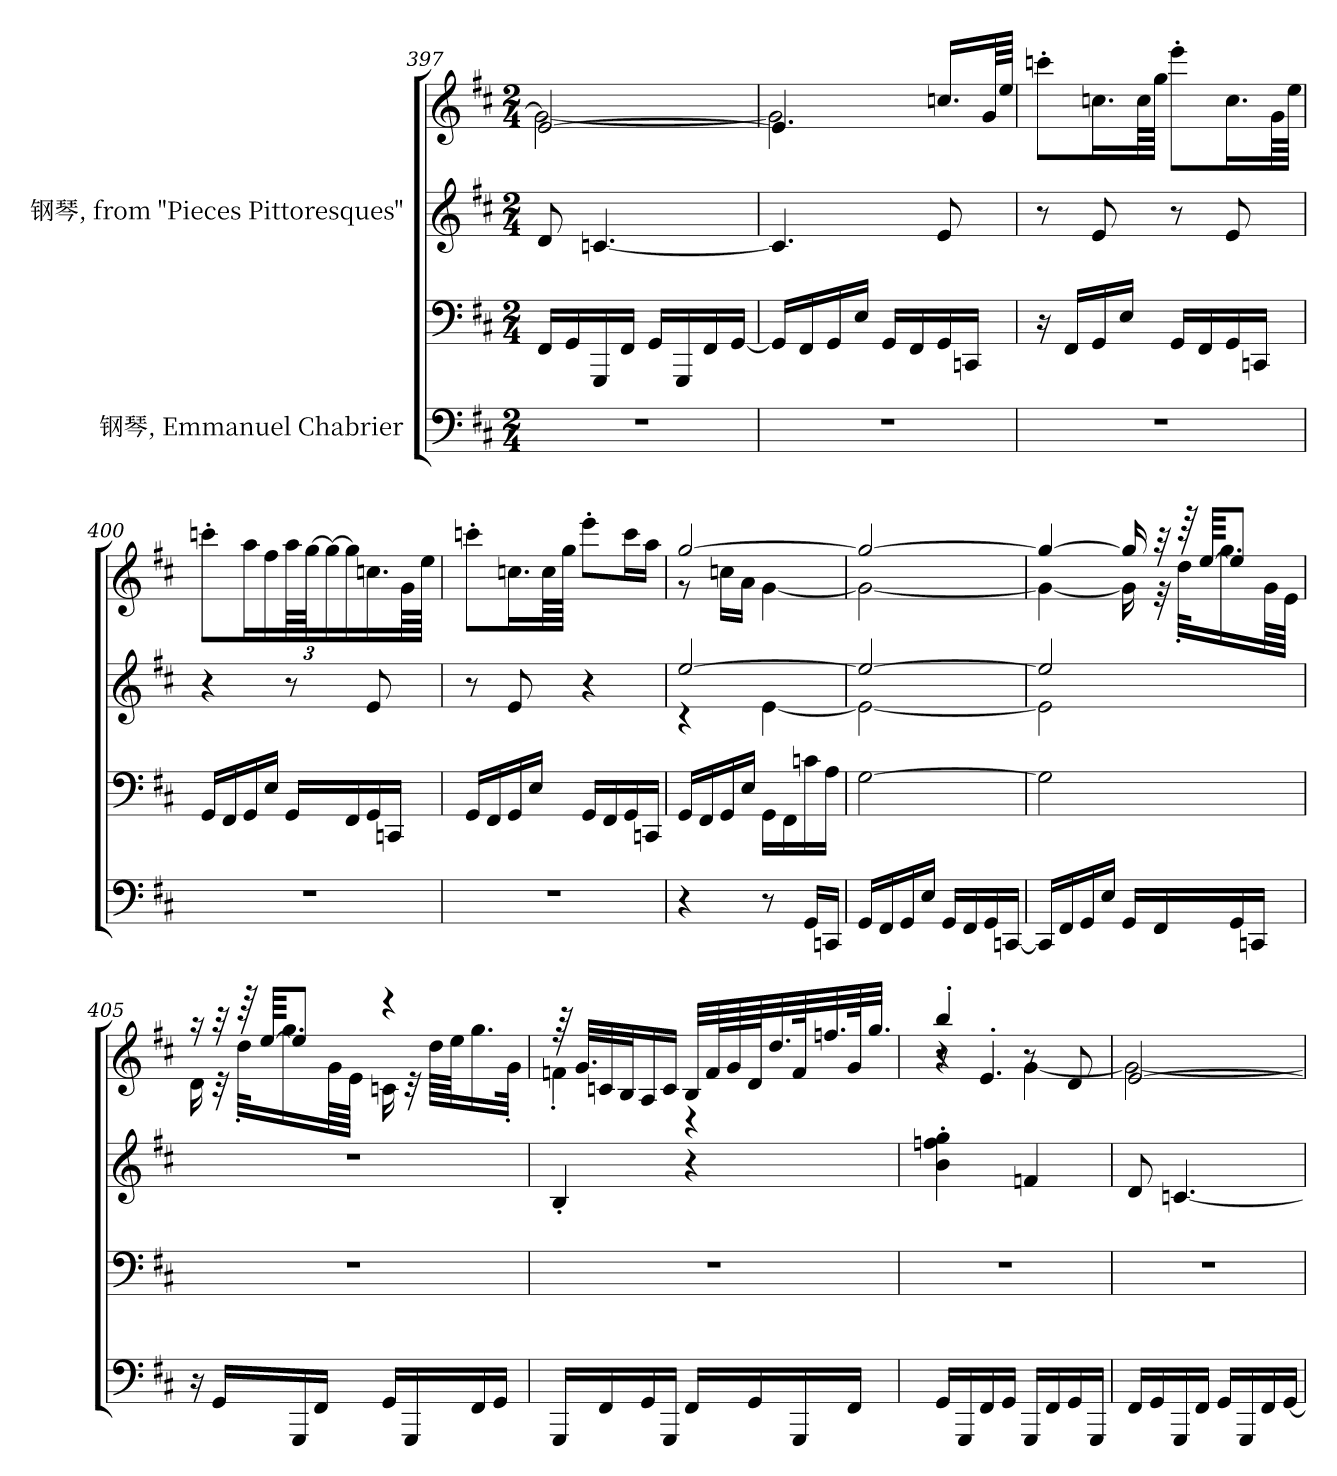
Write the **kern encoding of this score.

**kern	**kern	**kern	**kern
*part2	*part2	*part1	*part1
*staff4	*staff3	*staff2	*staff1
*I"钢琴, Emmanuel Chabrier	*	*I"钢琴, from &quot;Pieces Pittoresques&quot;	*
*clefF4	*clefF4	*clefG2	*clefG2
*k[f#c#]	*k[f#c#]	*k[f#c#]	*k[f#c#]
*M2/4	*M2/4	*M2/4	*M2/4
=397	=397	=397	=397
*	*	*	*^
2r	16FF#/LL	8d/	[2e/	2g\_
.	16GG/	.	.	.
.	16GGG/	[4.cn/	.	.
.	16FF#/JJ	.	.	.
.	16GG/LL	.	.	.
.	16GGG/	.	.	.
.	16FF#/	.	.	.
.	[16GG/JJ	.	.	.
!!LO:LB:g=z	!!
=398	=398	=398	=398	=398
2r	16GG/LL]	4.c/]	4.e/]	2g\]
.	16FF#/	.	.	.
.	16GG/	.	.	.
.	16E/JJ	.	.	.
.	16GG/LL	.	.	.
.	16FF#/	.	.	.
.	16GG/	8e/	16.ccn/LL	.
.	16CCn/JJ	.	.	.
.	.	.	64g/LL	.
.	.	.	64ee/JJJJ	.
*	*	*	*v	*v
=399	=399	=399	=399
2r	16r	8r	8cccn'\L
.	16FF#/LL	.	.
.	16GG/	8e/	16.ccn\L
.	16E/JJ	.	.
.	.	.	64cc\LL
.	.	.	64gg\JJJJ
.	16GG/LL	8r	8eee'\L
.	16FF#/	.	.
.	16GG/	8e/	16.cc\L
.	16CCn/JJ	.	.
.	.	.	64g\LL
.	.	.	64ee\JJJJ
=400	=400	=400	=400
2r	16GG/LL	4r	8cccn'\L
.	16FF#/	.	.
.	16GG/	.	16aa\L
.	16E/JJ	.	16ff#\
*	*	*	*Xbrackettup
.	16GG/LL	8r	96aa\LL
.	.	.	[96gg\JJ
.	.	.	24gg\_
.	16FF#/	.	16gg\]
.	16GG/	8e/	16.ccn\
.	16CCn/JJ	.	.
.	.	.	64g\LL
.	.	.	64ee\JJJJ
!!LO:PB:g=z
=401	=401	=401	=401
2r	16GG/LL	8r	8cccn'\L
.	16FF#/	.	.
.	16GG/	8e/	16.ccn\L
.	16E/JJ	.	.
.	.	.	64cc\LL
.	.	.	64gg\JJJJ
.	16GG/LL	4r	8eee'\L
.	16FF#/	.	.
.	16GG/	.	16ccc\L
.	16CCn/JJ	.	16aa\JJ
=402	=402	=402	=402
*	*	*^	*^
4r	16GG/LL	[2ee/	4r	[2gg/	8r
.	16FF#/	.	.	.	.
.	16GG/	.	.	.	16ccn\LL
.	16E/JJ	.	.	.	16a\JJ
8r	16GG\LL	.	[4e\	.	[4g\
.	16FF#\	.	.	.	.
16GG/LL	16cn\	.	.	.	.
16CCn/JJ	16A\JJ	.	.	.	.
=403	=403	=403	=403	=403	=403
16GG/LL	[2G\	2ee/_	2e\_	2gg/_	2g\_
16FF#/	.	.	.	.	.
16GG/	.	.	.	.	.
16E/JJ	.	.	.	.	.
16GG/LL	.	.	.	.	.
16FF#/	.	.	.	.	.
16GG/	.	.	.	.	.
[16CCn/JJ	.	.	.	.	.
!!LO:LB:g=z	!!
=404	=404	=404	=404	=404	=404
16CC/LL]	2G\]	2ee/]	2e\]	4gg/_	4g\_
16FF#/	.	.	.	.	.
16GG/	.	.	.	.	.
16E/JJ	.	.	.	.	.
16GG/LL	.	.	.	16gg/]	16g\]
16FF#/	.	.	.	32r	32r
.	.	.	.	64r	32dd'\KLL
.	.	.	.	[64ee/KKKL	.
16GG/	.	.	.	8ee/J]	16.gg\
16CCn/JJ	.	.	.	.	.
.	.	.	.	.	64g\LL
.	.	.	.	.	64e\JJJJ
*	*	*v	*v	*	*
=405	=405	=405	=405	=405
16r	2r	2r	16r	16d\
16GG/LL	.	.	32r	32r
.	.	.	64r	32dd'\KLL
.	.	.	[64ee/KKKL	.
16GGG/	.	.	8ee/J]	16.gg\
16FF#/JJ	.	.	.	.
.	.	.	.	64g\LL
.	.	.	.	64e\JJJJ
16GG/LL	.	.	4r	16cn\
16GGG/	.	.	.	32r
.	.	.	.	64dd\LLLL
.	.	.	.	64ee\JJ
16FF#/	.	.	.	16.gg\
16GG/JJ	.	.	.	.
.	.	.	.	32g'\JJk
!!LO:LB:g=z	!!
=406	=406	=406	=406	=406
16GGG/LL	2r	4B'/	64r	4fn'\
.	.	.	32.g/LLL	.
16FF#/	.	.	32cn/	.
.	.	.	32B/J	.
16GG/	.	.	16A/	.
16GGG/JJ	.	.	16c/JJ	.
16FF#/LL	.	4r	32B/LLL	4r
.	.	.	64f/L	.
.	.	.	64g/	.
16GG/	.	.	64d/J	.
.	.	.	32.dd/	.
16GGG/	.	.	64f/K	.
.	.	.	32.ffn/	.
16FF#/JJ	.	.	64g/K	.
.	.	.	32.gg/JJJ	.
=407	=407	=407	=407	=407
*	*	*	*	*^
16GG/LL	2r	4b\' 4ffn\' 4gg\'	4bb'/	4r	8r
16GGG/	.	.	.	.	.
16FF#/	.	.	.	.	4.e'/
16GG/JJ	.	.	.	.	.
16GGG/LL	.	4fn/	8r	[4g\	.
16FF#/	.	.	.	.	.
16GG/	.	.	8d/	.	.
16GGG/JJ	.	.	.	.	.
*	*	*	*	*v	*v
=408	=408	=408	=408	=408
16FF#/LL	2r	8d/	[2e/	2g\_
16GG/	.	.	.	.
16GGG/	.	[4.cn/	.	.
16FF#/JJ	.	.	.	.
16GG/LL	.	.	.	.
16GGG/	.	.	.	.
16FF#/	.	.	.	.
[16GG/JJ	.	.	.	.
*	*	*	*v	*v
=	=	=	=
*-	*-	*-	*-
